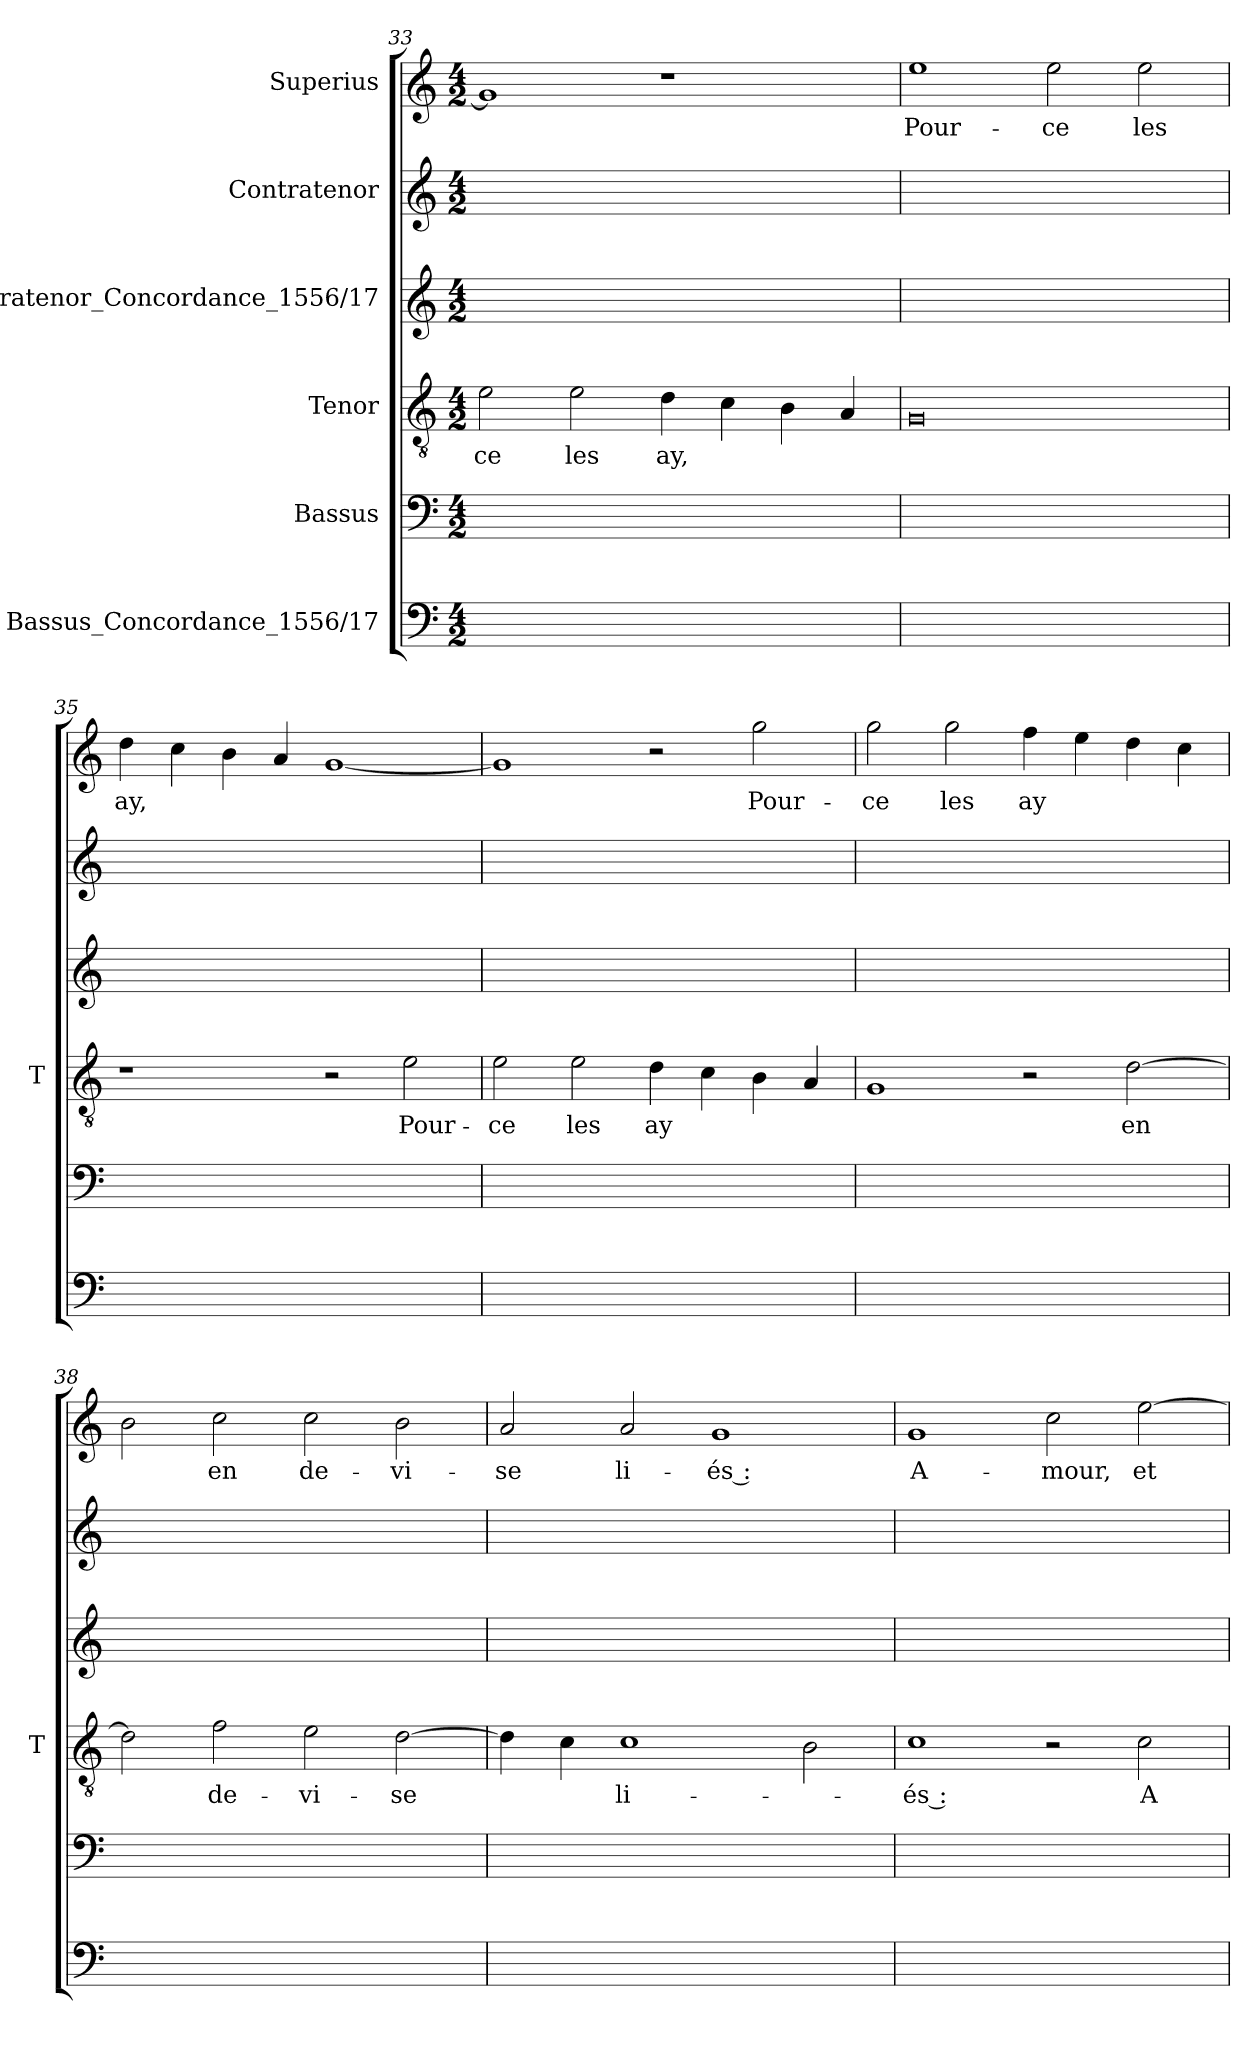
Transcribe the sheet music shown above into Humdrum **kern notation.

**kern	**kern	**kern	**text	**kern	**kern	**kern	**text
*part6	*part5	*part4	*part4	*part3	*part2	*part1	*part1
*staff6	*staff5	*staff4	*staff4	*staff3	*staff2	*staff1	*staff1
*I"Bassus_Concordance_1556/17	*I"Bassus	*I"Tenor	*	*I"Contratenor_Concordance_1556/17	*I"Contratenor	*I"Superius	*
*	*	*I'T	*	*	*	*	*
*clefF4	*clefF4	*clefGv2	*	*clefG2	*clefG2	*clefG2	*
*k[]	*k[]	*k[]	*	*k[]	*k[]	*k[]	*
*M4/2	*M4/2	*M4/2	*	*M4/2	*M4/2	*M4/2	*
=33	=33	=33	=33	=33	=33	=33	=33
0ryy	0ryy	2e	-ce	0ryy	0ryy	1g]	.
.	.	2e	-les	.	.	.	.
.	.	4d	-ay,	.	.	1r	.
.	.	4c	.	.	.	.	.
.	.	4B	.	.	.	.	.
.	.	4A	.	.	.	.	.
=34	=34	=34	=34	=34	=34	=34	=34
0ryy	0ryy	0G	.	0ryy	0ryy	1ee	Pour-
.	.	.	.	.	.	2ee	-ce
.	.	.	.	.	.	2ee	-les
=35	=35	=35	=35	=35	=35	=35	=35
0ryy	0ryy	1r	.	0ryy	0ryy	4dd	-ay,
.	.	.	.	.	.	4cc	.
.	.	.	.	.	.	4b	.
.	.	.	.	.	.	4a	.
.	.	2r	.	.	.	[1g	.
.	.	2e	Pour-	.	.	.	.
=36	=36	=36	=36	=36	=36	=36	=36
0ryy	0ryy	2e	-ce	0ryy	0ryy	1g]	.
.	.	2e	-les	.	.	.	.
.	.	4d	-ay	.	.	2r	.
.	.	4c	.	.	.	.	.
.	.	4B	.	.	.	2gg	Pour-
.	.	4A	.	.	.	.	.
=37	=37	=37	=37	=37	=37	=37	=37
0ryy	0ryy	1G	.	0ryy	0ryy	2gg	-ce
.	.	.	.	.	.	2gg	-les
.	.	2r	.	.	.	4ff	-ay
.	.	.	.	.	.	4ee	.
.	.	[2d	-en	.	.	4dd	.
.	.	.	.	.	.	4cc	.
=38	=38	=38	=38	=38	=38	=38	=38
0ryy	0ryy	2d]	.	0ryy	0ryy	2b	.
.	.	2f	de-	.	.	2cc	-en
.	.	2e	vi-	.	.	2cc	de-
.	.	[2d	-se	.	.	2b	vi-
=39	=39	=39	=39	=39	=39	=39	=39
0ryy	0ryy	4d]	.	0ryy	0ryy	2a	-se
.	.	4c	.	.	.	.	.
.	.	1c	li-	.	.	2a	li-
.	.	.	.	.	.	1g	-és :
.	.	2B	.	.	.	.	.
=40	=40	=40	=40	=40	=40	=40	=40
0ryy	0ryy	1c	-és :	0ryy	0ryy	1g	A-
.	.	2r	.	.	.	2cc	-mour,
.	.	2c	A-	.	.	[2ee	-et
=	=	=	=	=	=	=	=
*-	*-	*-	*-	*-	*-	*-	*-
